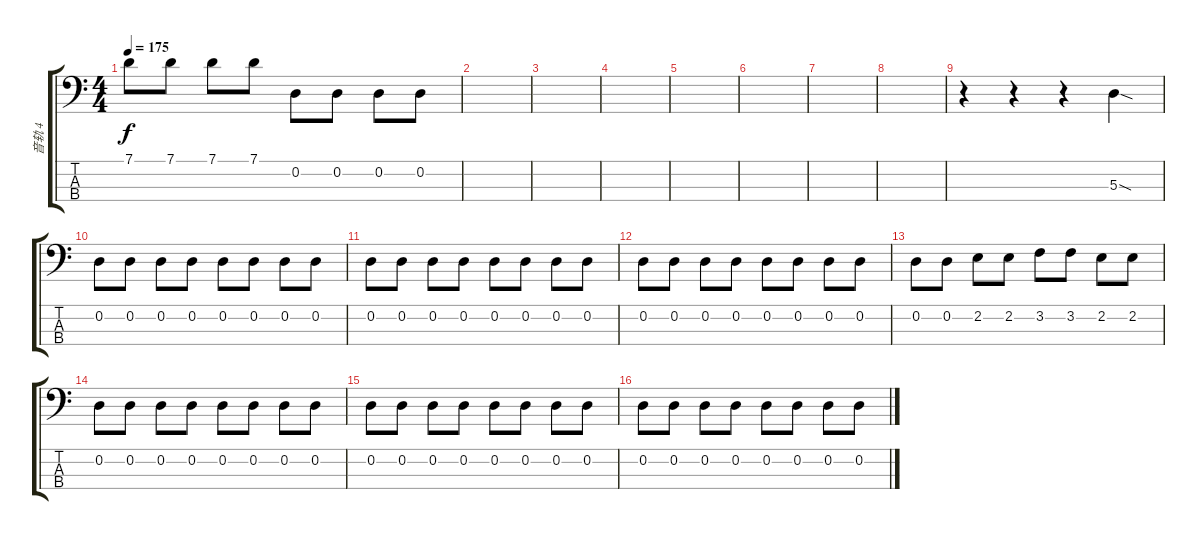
\track ("音轨 4" "音轨 4") {instrument electricbassfinger}
\staff {score tabs}
\tuning (G2 D2 A1 D1) {hide}
\ts (4 4)
\tempo 175
\clef f4
\ks c
7.1.8{dy f} 7.1.8 7.1.8 7.1.8 0.2.8 0.2.8 0.2.8 0.2.8 |
|
|
|
|
|
|
|
r.4 r.4 r.4 5.3{sod}.4 |
0.2.8 0.2.8 0.2.8 0.2.8 0.2.8 0.2.8 0.2.8 0.2.8 |
0.2.8 0.2.8 0.2.8 0.2.8 0.2.8 0.2.8 0.2.8 0.2.8 |
0.2.8 0.2.8 0.2.8 0.2.8 0.2.8 0.2.8 0.2.8 0.2.8 |
0.2.8 0.2.8 2.2.8 2.2.8 3.2.8 3.2.8 2.2.8 2.2.8 |
0.2.8 0.2.8 0.2.8 0.2.8 0.2.8 0.2.8 0.2.8 0.2.8 |
0.2.8 0.2.8 0.2.8 0.2.8 0.2.8 0.2.8 0.2.8 0.2.8 |
0.2.8 0.2.8 0.2.8 0.2.8 0.2.8 0.2.8 0.2.8 0.2.8
